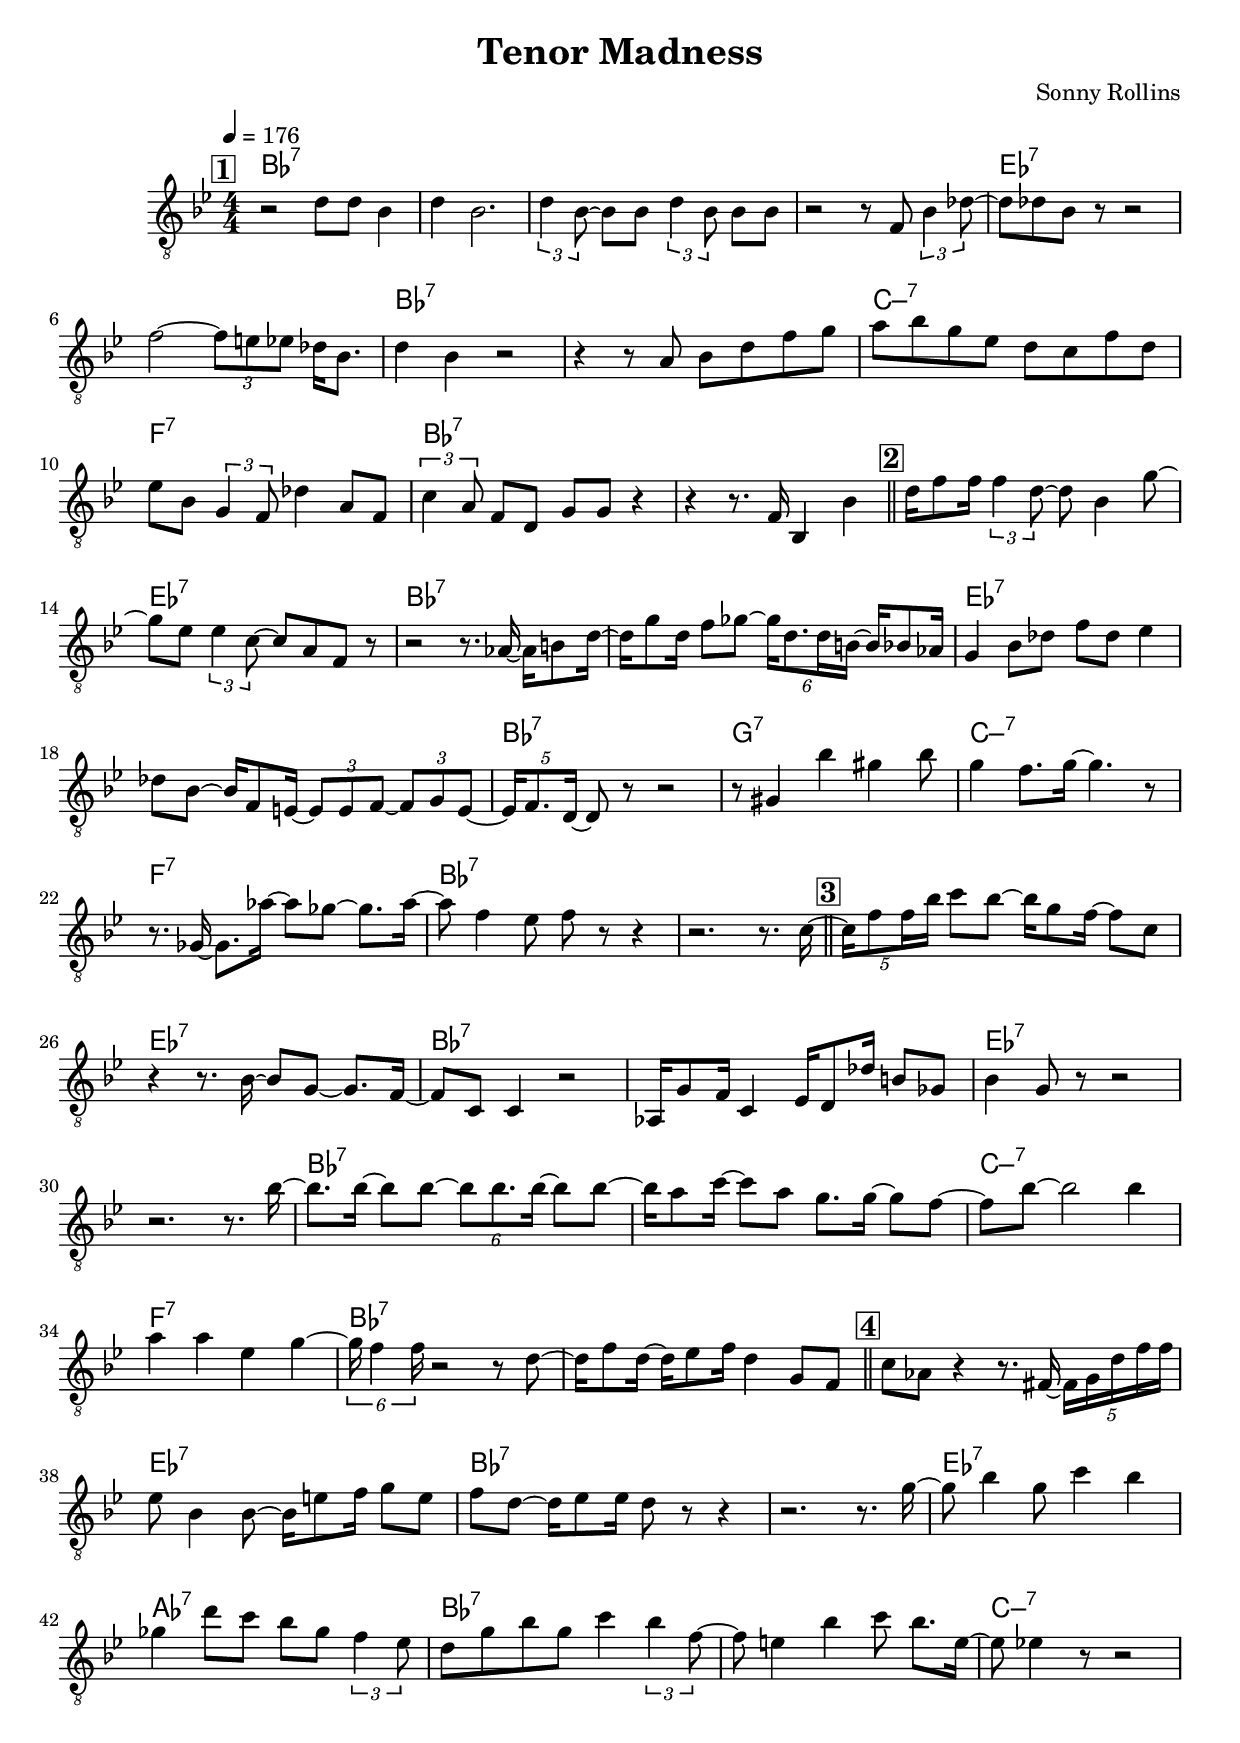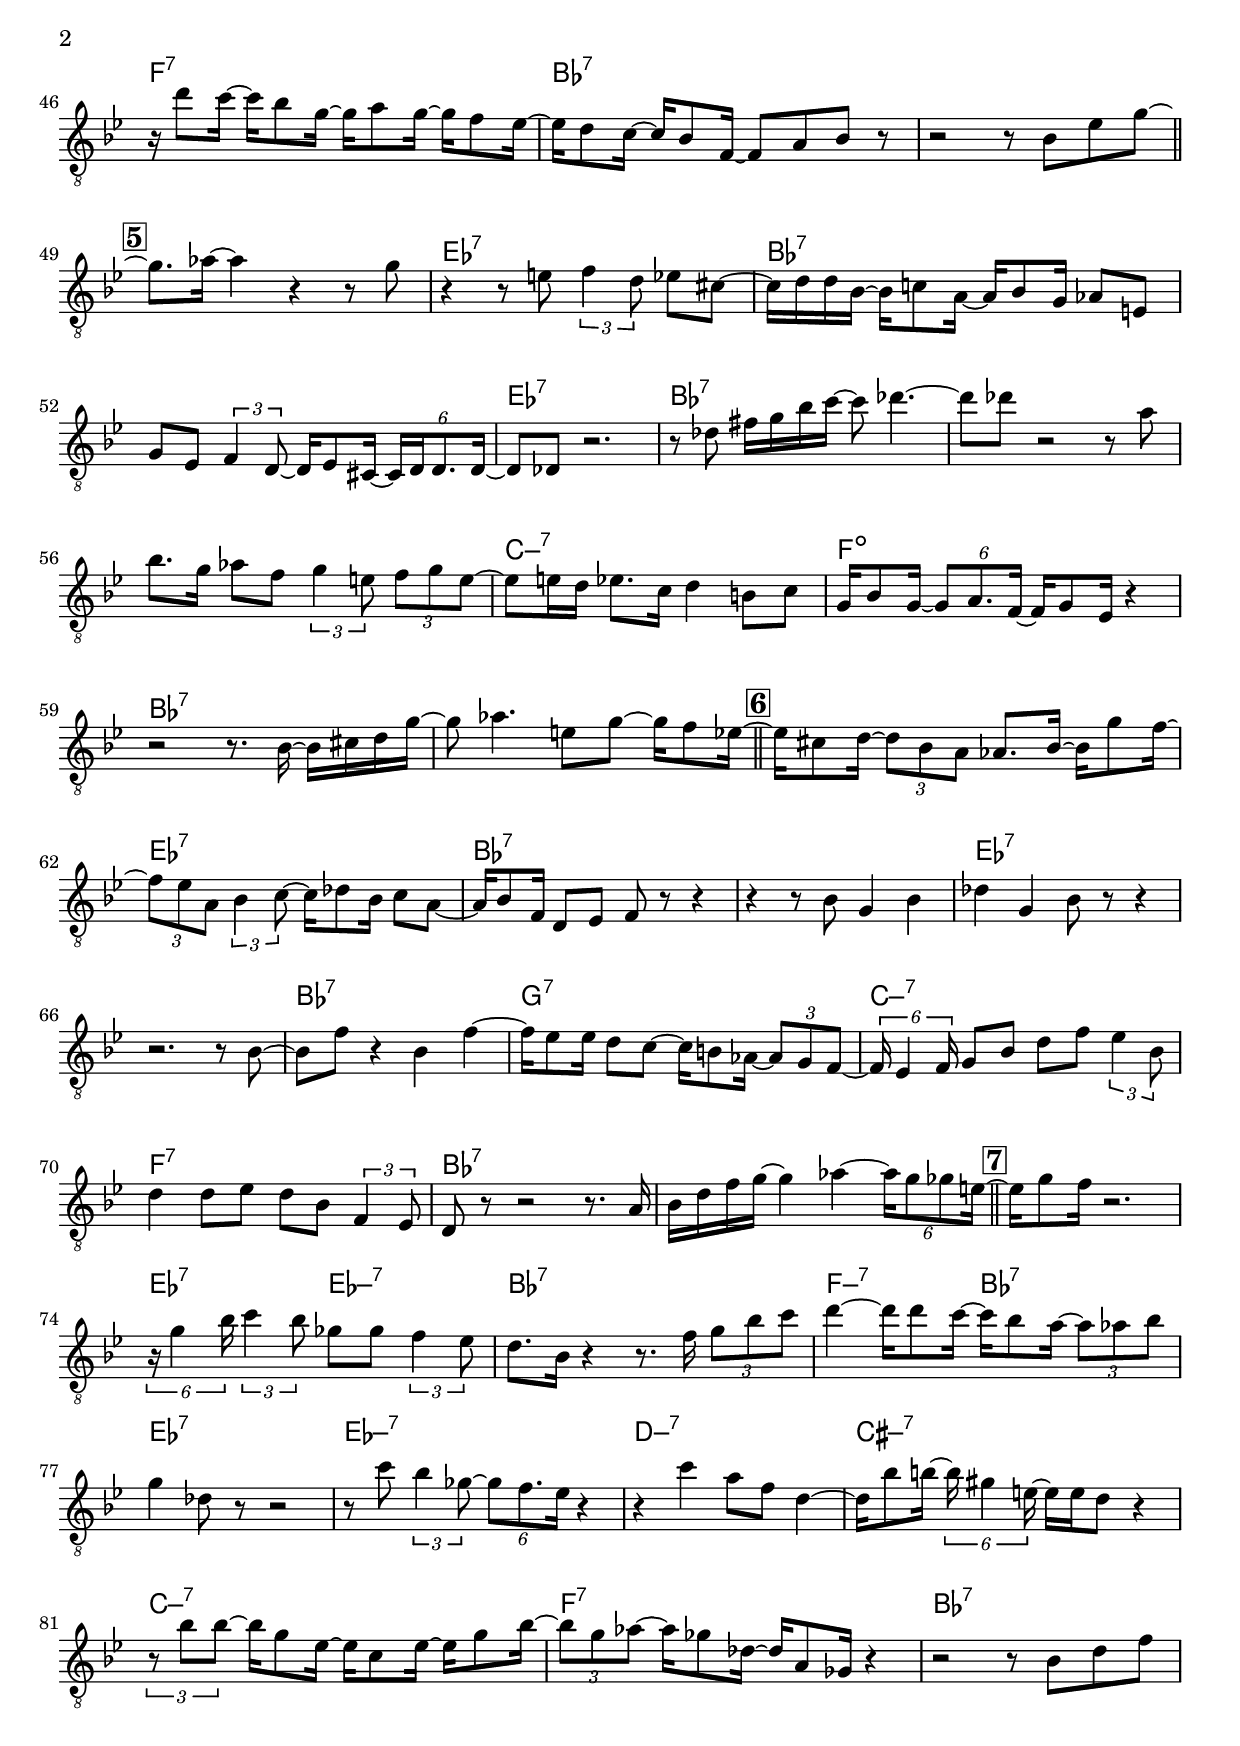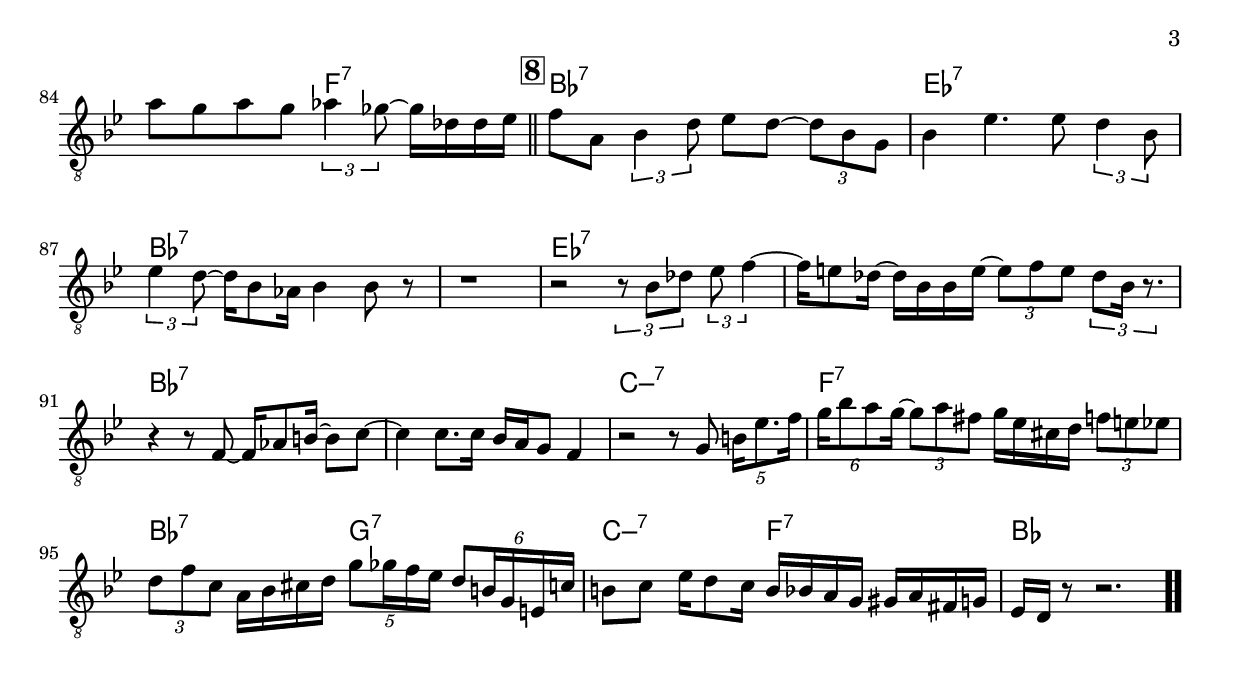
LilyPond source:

\version "2.13.2"

#(ly:set-option 'point-and-click #f)

\header {
  title = "Tenor Madness"
  composer = "Sonny Rollins"
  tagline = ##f
}
global =
{
    \override Staff.TimeSignature #'style = #'()
    \time 4/4
    \clef "treble_8"
    \key bes \major
    \override Rest #'direction = #'0
    \override MultiMeasureRest #'staff-position = #0
}
\score
{
<<
    \transpose c' c'

    \new ChordNames { \chords {
      \set majorSevenSymbol = \markup { "maj7" }
      \set minorChordModifier = \markup { \char ##x2013 }
      
      | bes1:7 | s1 | s1 | s1 | es1:7 | s1 | bes1:7 | s1 
      | c1:min7 | f1:7 | bes1:7 | s1 | s1 | es1:7 | bes1:7 | s1 
      | es1:7 | s1 | bes1:7 | g1:7 | c1:min7 | f1:7 | bes1:7 | s1 
      | s1 | es1:7 | bes1:7 | s1 | es1:7 | s1 | bes1:7 | s1 
      | c1:min7 | f1:7 | bes1:7 | s1 | s1 | es1:7 | bes1:7 | s1 
      | es1:7 | aes1:7 | bes1:7 | s1 | c1:min7 | f1:7 | bes1:7 | s1 
      | s1 | es1:7 | bes1:7 | s1 | es1:7 | bes1:7 | s1 | s1 
      | c1:min7 | f1:dim | bes1:7 | s1 | s1 | es1:7 | bes1:7 | s1 
      | es1:7 | s1 | bes1:7 | g1:7 | c1:min7 | f1:7 | bes1:7 | s1 
      | s1 | es2:7 es2:min7 | bes1:7 | f2:min7 bes2:7 | es1:7 | es1:min7 | d1:min7 | cis1:min7 
      | c1:min7 | f1:7 | bes1:7 | s2 f2:7 | bes1:7 | es1:7 | bes1:7 | s1 
      | es1:7 | s1 | bes1:7 | s1 | c1:min7 | f1:7 | bes2:7 g2:7 | c2:min7 f2:7 
      | bes1|
      }
      }

    \new Staff
    <<
    \transpose c' c'

    {
      \global
  		%\override Score.MetronomeMark #'transparent = ##t
  		%\override Score.MetronomeMark #'stencil = ##f
  		
  		\override HorizontalBracket #'direction = #UP
  		\override HorizontalBracket #'bracket-flare = #'(0 . 0)
  		
  		\override TextSpanner #'dash-fraction = #1.0
  		\override TextSpanner #'bound-details #'left #'text = \markup{ \concat{\draw-line #'(0 . -1.0) \draw-line #'(1.0 . 0) }}
  		\override TextSpanner #'bound-details #'right #'text = \markup{ \concat{ \draw-line #'(1.0 . 0) \draw-line #'(0 . -1.0) }}
          \set Score.markFormatter = #format-mark-box-numbers


      \tempo 4 = 176
      \set Score.currentBarNumber = #1
     
      \bar "||" \mark \default r2 d'8 d'8 bes4 
      | d'4 bes2. 
      | \tuplet 3/2 {d'4 bes8~} bes8 bes8 \tuplet 3/2 {d'4 bes8} bes8 bes8 
      | r2 r8 f8 \tuplet 3/2 {bes4 des'8~} 
      | des'8 des'8 bes8 r8 r2 
      | f'2~ \tuplet 3/2 {f'8 e'8 es'8} des'16 bes8. 
      | d'4 bes4 r2 
      | r4 r8 a8 bes8 d'8 f'8 g'8 
      | a'8 bes'8 g'8 es'8 d'8 c'8 f'8 d'8 
      | es'8 bes8 \tuplet 3/2 {g4 f8} des'4 a8 f8 
      | \tuplet 3/2 {c'4 a8} f8 d8 g8 g8 r4 
      | r4 r8. f16 bes,4 bes4 
      \bar "||" \mark \default d'16 f'8 f'16 \tuplet 3/2 {f'4 d'8~} d'8 bes4 g'8~ 
      | g'8 es'8 \tuplet 3/2 {es'4 c'8~} c'8 a8 f8 r8 
      | r2 r8. aes16~ aes16 b8 d'16~ 
      | d'16 g'8 d'16 f'8 ges'8~ \tuplet 6/4 {ges'16 d'8. d'16 b16~} b16 bes8 aes16 
      | g4 bes8 des'8 f'8 des'8 es'4 
      | des'8 bes8~ bes16 f8 e16~ \tuplet 3/2 {e8 e8 f8~} \tuplet 3/2 {f8 g8 e8~} 
      | \tuplet 5/4 {e16 f8. d16~} d8 r8 r2 
      | r8 gis4 bes'4 gis'4 bes'8 
      | g'4 f'8. g'16~ g'4. r8 
      | r8. ges16~ ges8. aes'16~ aes'8 ges'8~ ges'8. aes'16~ 
      | aes'8 f'4 es'8 f'8 r8 r4 
      | r2. r8. c'16~ 
      \bar "||" \mark \default \tuplet 5/4 {c'16 f'8 f'16 bes'16} c''8 bes'8~ bes'16 g'8 f'16~ f'8 c'8 
      | r4 r8. bes16~ bes8 g8~ g8. f16~ 
      | f8 c8 c4 r2 
      | aes,16 g8 f16 c4 es16 d8 des'16 b8 ges8 
      | bes4 g8 r8 r2 
      | r2. r8. bes'16~ 
      | bes'8. bes'16~ bes'8 bes'8~ \tuplet 6/4 {bes'8 bes'8. bes'16~} bes'8 bes'8~ 
      | bes'16 a'8 c''16~ c''8 a'8 g'8. g'16~ g'8 f'8~ 
      | f'8 bes'8~ bes'2 bes'4 
      | a'4 a'4 es'4 g'4~ 
      | \tuplet 6/4 {g'16 f'4 f'16} r2 r8 d'8~ 
      | d'16 f'8 d'16~ d'16 es'8 f'16 d'4 g8 f8 
      \bar "||" \mark \default c'8 aes8 r4 r8. fis16~ \tuplet 5/4 {fis16 g16 d'16 f'16 f'16} 
      | es'8 bes4 bes8~ bes16 e'8 f'16 g'8 e'8 
      | f'8 d'8~ d'16 es'8 es'16 d'8 r8 r4 
      | r2. r8. g'16~ 
      | g'8 bes'4 g'8 c''4 bes'4 
      | ges'4 d''8 c''8 bes'8 ges'8 \tuplet 3/2 {f'4 es'8} 
      | d'8 g'8 bes'8 g'8 c''4 \tuplet 3/2 {bes'4 f'8~} 
      | f'8 e'4 bes'4 c''8 bes'8. e'16~ 
      | e'8 es'4 r8 r2 
      | r16 d''8 c''16~ c''16 bes'8 g'16~ g'16 a'8 g'16~ g'16 f'8 es'16~ 
      | es'16 d'8 c'16~ c'16 bes8 f16~ f8 a8 bes8 r8 
      | r2 r8 bes8 es'8 g'8~ 
      \bar "||" \mark \default g'8. aes'16~ aes'4 r4 r8 g'8 
      | r4 r8 e'8 \tuplet 3/2 {f'4 d'8} es'8 cis'8~ 
      | cis'16 d'16 d'16 bes16~ bes16 c'8 a16~ a16 bes8 g16 aes8 e8 
      | g8 es8 \tuplet 3/2 {f4 d8~} d16 es8 cis16~ \tuplet 6/4 {cis16 d16 d8. d16~} 
      | d8 des8 r2. 
      | r8 des'8 fis'16 g'16 bes'16 c''16~ c''8 des''4.~ 
      | des''8 des''8 r2 r8 a'8 
      | bes'8. g'16 aes'8 f'8 \tuplet 3/2 {g'4 e'8} \tuplet 3/2 {f'8 g'8 e'8~} 
      | e'8 e'16 d'16 es'8. c'16 d'4 b8 c'8 
      | g16 bes8 g16~ \tuplet 6/4 {g8 a8. f16~} f16 g8 es16 r4 
      | r2 r8. bes16~ bes16 cis'16 d'16 g'16~ 
      | g'8 aes'4. e'8 g'8~ g'16 f'8 es'16~ 
      \bar "||" \mark \default es'16 cis'8 d'16~ \tuplet 3/2 {d'8 bes8 a8} aes8. bes16~ bes16 g'8 f'16~ 
      | \tuplet 3/2 {f'8 es'8 a8} \tuplet 3/2 {bes4 c'8~} c'16 des'8 bes16 c'8 a8~ 
      | a16 bes8 f16 d8 es8 f8 r8 r4 
      | r4 r8 bes8 g4 bes4 
      | des'4 g4 bes8 r8 r4 
      | r2. r8 bes8~ 
      | bes8 f'8 r4 bes4 f'4~ 
      | f'16 es'8 es'16 d'8 c'8~ c'16 b8 aes16~ \tuplet 3/2 {aes8 g8 f8~} 
      | \tuplet 6/4 {f16 es4 f16} g8 bes8 d'8 f'8 \tuplet 3/2 {es'4 bes8} 
      | d'4 d'8 es'8 d'8 bes8 \tuplet 3/2 {f4 es8} 
      | d8 r8 r2 r8. a16 
      | bes16 d'16 f'16 g'16~ g'4 aes'4~ \tuplet 6/4 {aes'16 g'8 ges'8 e'16~} 
      \bar "||" \mark \default e'16 g'8 f'16 r2. 
      | \tuplet 6/4 {r16 g'4 bes'16} \tuplet 3/2 {c''4 bes'8} ges'8 ges'8 \tuplet 3/2 {f'4 es'8} 
      | d'8. bes16 r4 r8. f'16 \tuplet 3/2 {g'8 bes'8 c''8} 
      | d''4~ d''16 d''8 c''16~ c''16 bes'8 a'16~ \tuplet 3/2 {a'8 aes'8 bes'8} 
      | g'4 des'8 r8 r2 
      | r8 c''8 \tuplet 3/2 {bes'4 ges'8~} \tuplet 6/4 {ges'8 f'8. es'16} r4 
      | r4 c''4 a'8 f'8 d'4~ 
      | d'16 bes'8 b'16~ \tuplet 6/4 {b'16 gis'4 e'16~} e'16 e'16 d'8 r4 
      | \tuplet 3/2 {r8 bes'8 bes'8~} bes'16 g'8 es'16~ es'16 c'8 es'16~ es'16 g'8 bes'16~ 
      | \tuplet 3/2 {bes'8 g'8 aes'8~} aes'16 ges'8 des'16~ des'16 a8 ges16 r4 
      | r2 r8 bes8 d'8 f'8 
      | a'8 g'8 a'8 g'8 \tuplet 3/2 {aes'4 ges'8~} ges'16 des'16 des'16 es'16 
      \bar "||" \mark \default f'8 a8 \tuplet 3/2 {bes4 d'8} es'8 d'8~ \tuplet 3/2 {d'8 bes8 g8} 
      | bes4 es'4. es'8 \tuplet 3/2 {d'4 bes8} 
      | \tuplet 3/2 {es'4 d'8~} d'16 bes8 aes16 bes4 bes8 r8 
      | r1 
      | r2 \tuplet 3/2 {r8 bes8 des'8} \tuplet 3/2 {es'8 f'4~} 
      | f'16 e'8 des'16~ des'16 bes16 bes16 e'16~ \tuplet 3/2 {e'8 f'8 e'8} \tuplet 3/2 {des'8 bes16 r8.} 
      | r4 r8 f8~ f16 aes8 b16~ b8 c'8~ 
      | c'4 c'8. c'16 bes16 a16 g8 f4 
      | r2 r8 g8 \tuplet 5/4 {b16 es'8. f'16} 
      | \tuplet 6/4 {g'16 bes'8 a'8 g'16~} \tuplet 3/2 {g'8 a'8 fis'8} g'16 es'16 cis'16 d'16 \tuplet 3/2 {f'8 e'8 es'8} 
      | \tuplet 3/2 {d'8 f'8 c'8} a16 bes16 cis'16 d'16 \tuplet 5/4 {g'8 ges'16 f'16 es'16} \tuplet 6/4 {d'8 b16 g16 e16 c'16} 
      | b8 c'8 es'16 d'8 c'16 b16 bes16 a16 g16 gis16 a16 fis16 g16 
      | es16 d16 r8 r2.\bar  ".."
    }
    >>
>>    
}
